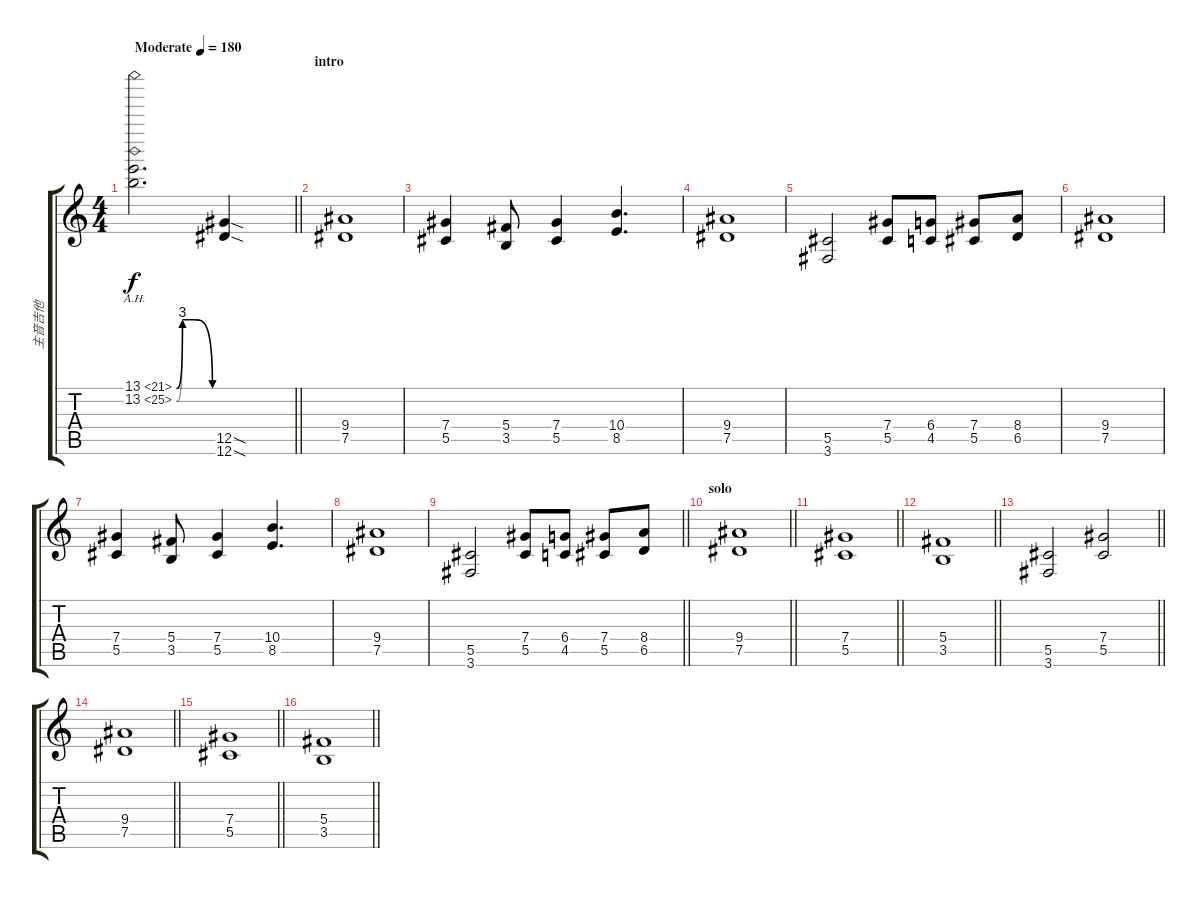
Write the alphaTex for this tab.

\track ("主音吉他" "主音吉他") {instrument distortionguitar}
\staff {score tabs}
\tuning (Eb4 Bb3 Gb3 Db3 Ab2 Eb2) {hide}
\ts (4 4)
\tempo (180 "Moderate")
\clef g2
\barLineRight lightlight
\ks c
(13.1{be (custom 0 0 10 12 20 12 30 12 60 0) ah 8} 13.2{be (custom 0 0 10 12 20 12 30 12 60 0) ah 12}).2{d dy f instrument distortionguitar} (12.5{sod} 12.6{sod}).4 |
\section ("" "intro")
(9.4 7.5).1 |
(7.4 5.5).4 (5.4 3.5).8 (7.4 5.5).4 (10.4 8.5).4{d} |
(9.4 7.5).1 |
(5.5 3.6).2 (7.4 5.5).8 (6.4 4.5).8 (7.4 5.5).8 (8.4 6.5).8 |
(9.4 7.5).1 |
(7.4 5.5).4 (5.4 3.5).8 (7.4 5.5).4 (10.4 8.5).4{d} |
(9.4 7.5).1 |
\barLineRight lightlight
(5.5 3.6).2 (7.4 5.5).8 (6.4 4.5).8 (7.4 5.5).8 (8.4 6.5).8 |
\section ("" "solo")
\barLineRight lightlight
(9.4 7.5).1 |
\barLineRight lightlight
(7.4 5.5).1 |
\barLineRight lightlight
(5.4 3.5).1 |
\barLineRight lightlight
(5.5 3.6).2 (7.4 5.5).2 |
\barLineRight lightlight
(9.4 7.5).1 |
\barLineRight lightlight
(7.4 5.5).1 |
\barLineRight lightlight
(5.4 3.5).1
